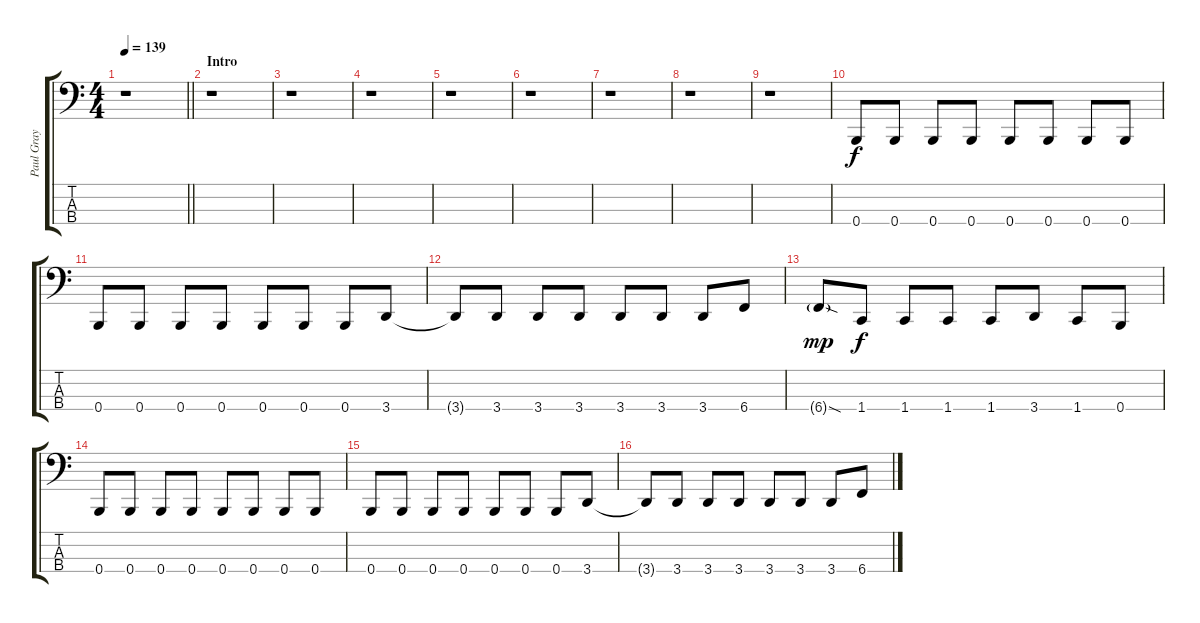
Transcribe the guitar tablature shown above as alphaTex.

\track ("Paul Gray" "Paul Gray") {instrument electricbasspick}
\staff {score tabs}
\tuning (E2 B1 Gb1 B0) {hide}
\ts (4 4)
\tempo 139
\clef f4
\barLineRight lightlight
\ks c
r.1{dy f instrument electricbasspick} |
\section ("" "Intro")
r.1 |
r.1 |
r.1 |
r.1 |
r.1 |
r.1 |
r.1 |
r.1 |
0.4.8 0.4.8 0.4.8 0.4.8 0.4.8 0.4.8 0.4.8 0.4.8 |
0.4.8 0.4.8 0.4.8 0.4.8 0.4.8 0.4.8 0.4.8 3.4.8 |
3.4{t}.8 3.4.8 3.4.8 3.4.8 3.4.8 3.4.8 3.4.8 6.4.8 |
6.4{sod g}.8{dy mp} 1.4.8{dy f} 1.4.8 1.4.8 1.4.8 3.4.8 1.4.8 0.4.8 |
0.4.8 0.4.8 0.4.8 0.4.8 0.4.8 0.4.8 0.4.8 0.4.8 |
0.4.8 0.4.8 0.4.8 0.4.8 0.4.8 0.4.8 0.4.8 3.4.8 |
3.4{t}.8 3.4.8 3.4.8 3.4.8 3.4.8 3.4.8 3.4.8 6.4.8
